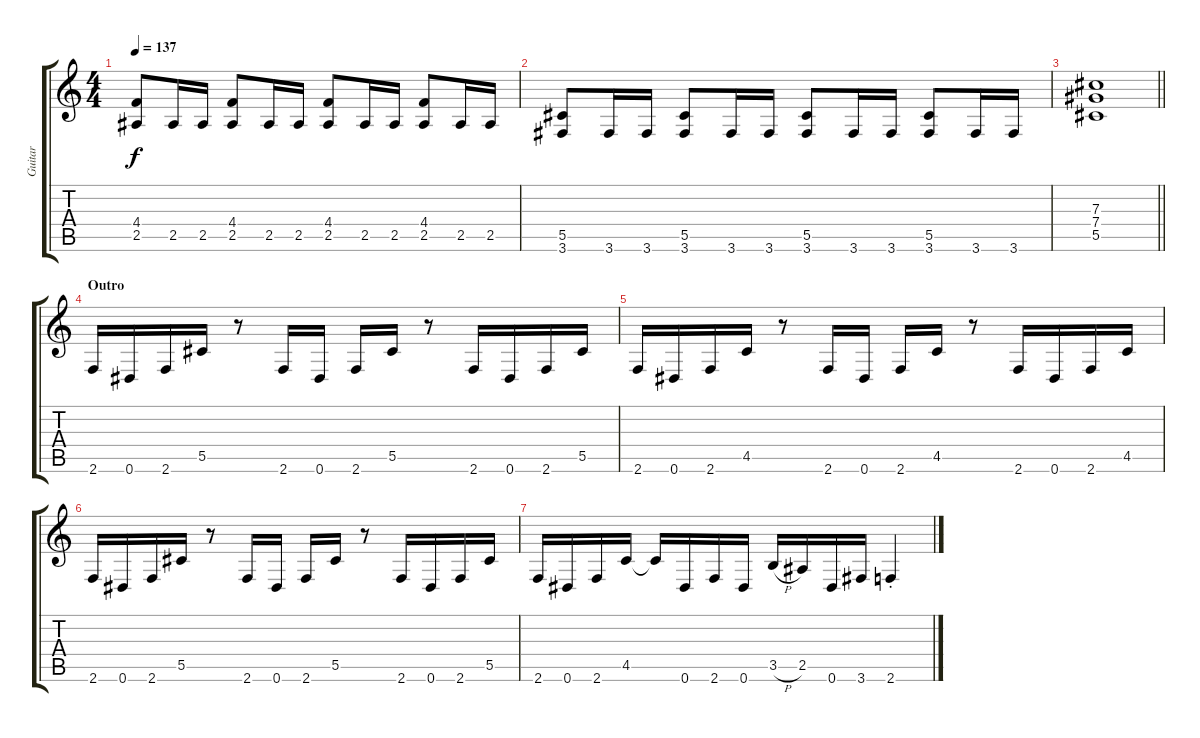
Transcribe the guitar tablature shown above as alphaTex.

\track ("Guitar" "Guitar") {instrument distortionguitar}
\staff {score tabs}
\tuning (Eb4 Bb3 Gb3 Db3 Ab2 Eb2) {hide}
\ts (4 4)
\tempo 137
\clef g2
\ks c
(4.4 2.5).8{dy f} 2.5.16 2.5.16 (4.4 2.5).8 2.5.16 2.5.16 (4.4 2.5).8 2.5.16 2.5.16 (4.4 2.5).8 2.5.16 2.5.16 |
(5.5 3.6).8 3.6.16 3.6.16 (5.5 3.6).8 3.6.16 3.6.16 (5.5 3.6).8 3.6.16 3.6.16 (5.5 3.6).8 3.6.16 3.6.16 |
\barLineRight lightlight
(7.3 7.4 5.5).1 |
\section ("" "Outro")
2.6.16 0.6.16 2.6.16 5.5.16 r.8 2.6.16 0.6.16 2.6.16 5.5.16 r.8 2.6.16 0.6.16 2.6.16 5.5.16 |
2.6.16 0.6.16 2.6.16 4.5.16 r.8 2.6.16 0.6.16 2.6.16 4.5.16 r.8 2.6.16 0.6.16 2.6.16 4.5.16 |
2.6.16 0.6.16 2.6.16 5.5.16 r.8 2.6.16 0.6.16 2.6.16 5.5.16 r.8 2.6.16 0.6.16 2.6.16 5.5.16 |
2.6.16 0.6.16 2.6.16 4.5.16 4.5{t}.16 0.6.16 2.6.16 0.6.16 3.5{h}.16 2.5.16 0.6.16 3.6.16 2.6{st}.4
